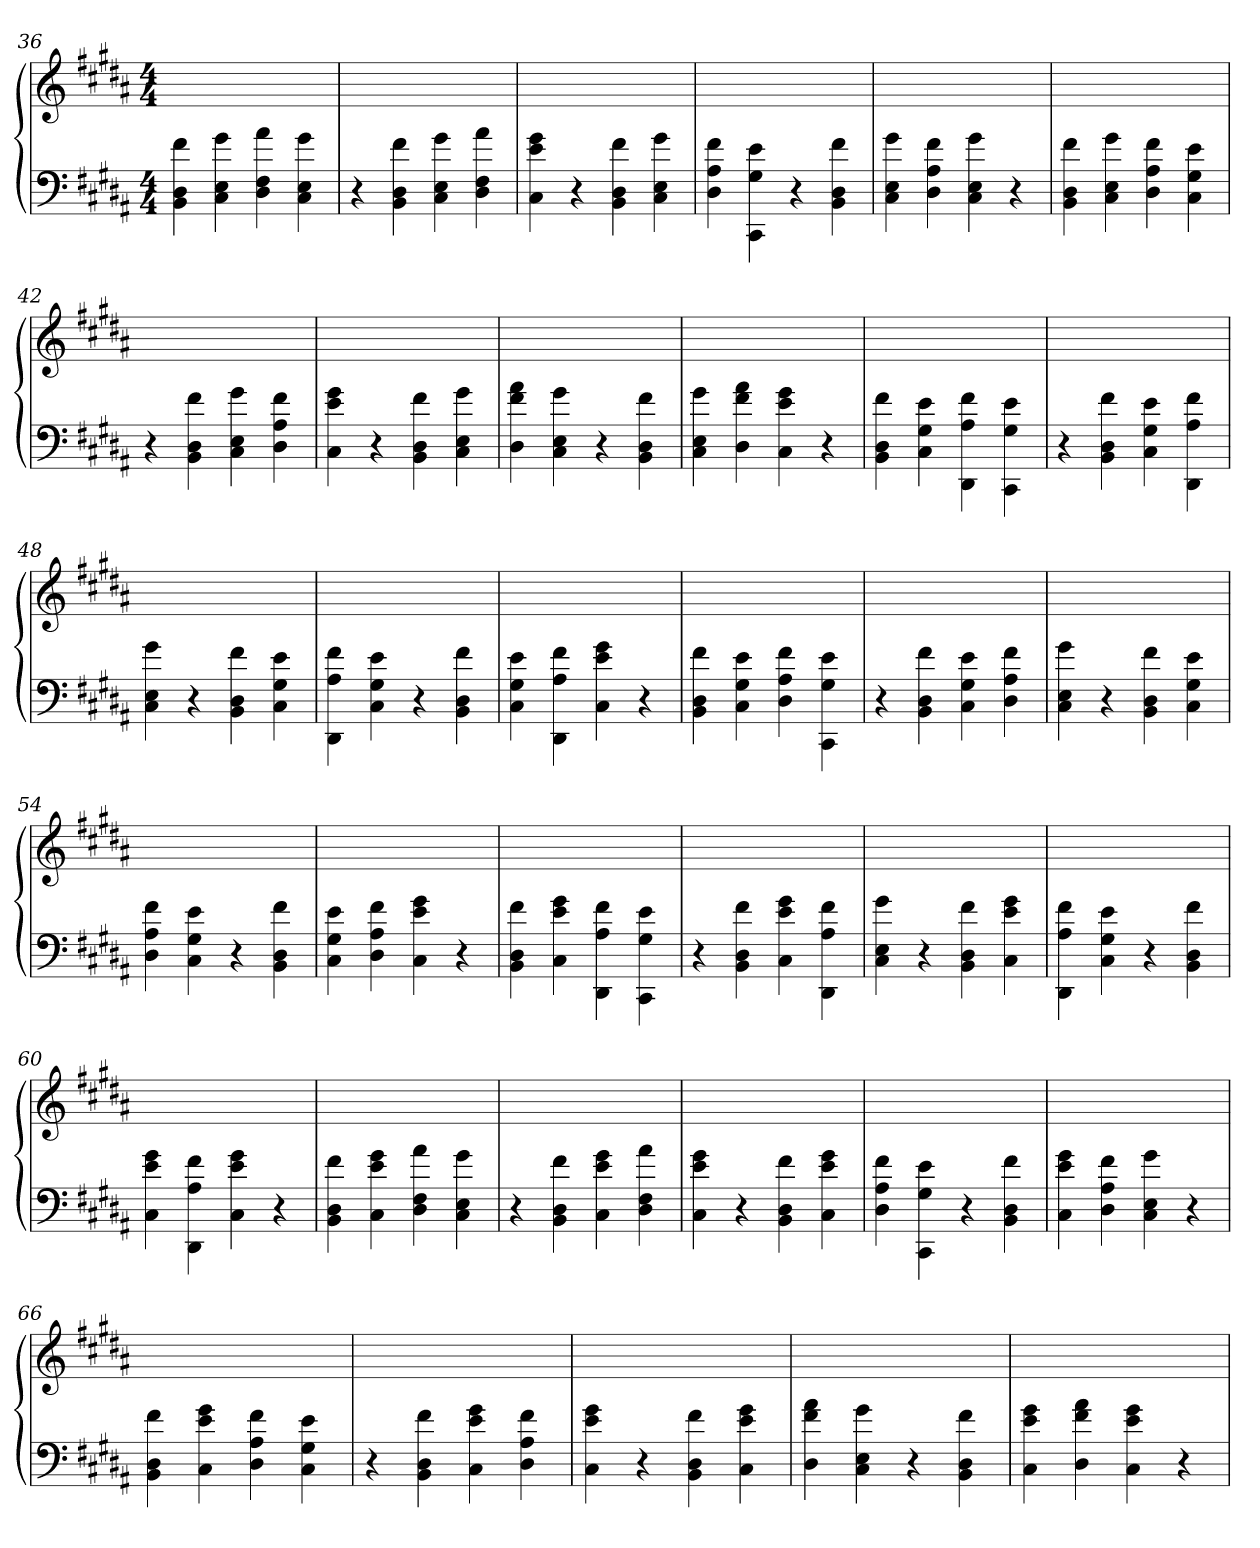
**kern	**kern
*part2	*part1
*staff2	*staff1
*clefF4	*clefG2
*k[f#c#g#d#a#]	*k[f#c#g#d#a#]
*B:	*B:
*M4/4	*M4/4
=36	=36
4BB 4D# 4f#	1ryy
4C# 4E 4g#	.
4D# 4F# 4a#	.
4C# 4E 4g#	.
=37	=37
4r	1ryy
4BB 4D# 4f#	.
4C# 4E 4g#	.
4D# 4F# 4a#	.
=38	=38
4C# 4e 4g#	1ryy
4r	.
4BB 4D# 4f#	.
4C# 4E 4g#	.
=39	=39
4D# 4A# 4f#	1ryy
4CC# 4G# 4e	.
4r	.
4BB 4D# 4f#	.
=40	=40
4C# 4E 4g#	1ryy
4D# 4A# 4f#	.
4C# 4E 4g#	.
4r	.
=41	=41
4BB 4D# 4f#	1ryy
4C# 4E 4g#	.
4D# 4A# 4f#	.
4C# 4G# 4e	.
=42	=42
4r	1ryy
4BB 4D# 4f#	.
4C# 4E 4g#	.
4D# 4A# 4f#	.
=43	=43
4C# 4e 4g#	1ryy
4r	.
4BB 4D# 4f#	.
4C# 4E 4g#	.
=44	=44
4D# 4f# 4a#	1ryy
4C# 4E 4g#	.
4r	.
4BB 4D# 4f#	.
=45	=45
4C# 4E 4g#	1ryy
4D# 4f# 4a#	.
4C# 4e 4g#	.
4r	.
=46	=46
4BB 4D# 4f#	1ryy
4C# 4G# 4e	.
4DD# 4A# 4f#	.
4CC# 4G# 4e	.
=47	=47
4r	1ryy
4BB 4D# 4f#	.
4C# 4G# 4e	.
4DD# 4A# 4f#	.
=48	=48
4C# 4E 4g#	1ryy
4r	.
4BB 4D# 4f#	.
4C# 4G# 4e	.
=49	=49
4DD# 4A# 4f#	1ryy
4C# 4G# 4e	.
4r	.
4BB 4D# 4f#	.
=50	=50
4C# 4G# 4e	1ryy
4DD# 4A# 4f#	.
4C# 4e 4g#	.
4r	.
=51	=51
4BB 4D# 4f#	1ryy
4C# 4G# 4e	.
4D# 4A# 4f#	.
4CC# 4G# 4e	.
=52	=52
4r	1ryy
4BB 4D# 4f#	.
4C# 4G# 4e	.
4D# 4A# 4f#	.
=53	=53
4C# 4E 4g#	1ryy
4r	.
4BB 4D# 4f#	.
4C# 4G# 4e	.
=54	=54
4D# 4A# 4f#	1ryy
4C# 4G# 4e	.
4r	.
4BB 4D# 4f#	.
=55	=55
4C# 4G# 4e	1ryy
4D# 4A# 4f#	.
4C# 4e 4g#	.
4r	.
=56	=56
4BB 4D# 4f#	1ryy
4C# 4e 4g#	.
4DD# 4A# 4f#	.
4CC# 4G# 4e	.
=57	=57
4r	1ryy
4BB 4D# 4f#	.
4C# 4e 4g#	.
4DD# 4A# 4f#	.
=58	=58
4C# 4E 4g#	1ryy
4r	.
4BB 4D# 4f#	.
4C# 4e 4g#	.
=59	=59
4DD# 4A# 4f#	1ryy
4C# 4G# 4e	.
4r	.
4BB 4D# 4f#	.
=60	=60
4C# 4e 4g#	1ryy
4DD# 4A# 4f#	.
4C# 4e 4g#	.
4r	.
=61	=61
4BB 4D# 4f#	1ryy
4C# 4e 4g#	.
4D# 4F# 4a#	.
4C# 4E 4g#	.
=62	=62
4r	1ryy
4BB 4D# 4f#	.
4C# 4e 4g#	.
4D# 4F# 4a#	.
=63	=63
4C# 4e 4g#	1ryy
4r	.
4BB 4D# 4f#	.
4C# 4e 4g#	.
=64	=64
4D# 4A# 4f#	1ryy
4CC# 4G# 4e	.
4r	.
4BB 4D# 4f#	.
=65	=65
4C# 4e 4g#	1ryy
4D# 4A# 4f#	.
4C# 4E 4g#	.
4r	.
=66	=66
4BB 4D# 4f#	1ryy
4C# 4e 4g#	.
4D# 4A# 4f#	.
4C# 4G# 4e	.
=67	=67
4r	1ryy
4BB 4D# 4f#	.
4C# 4e 4g#	.
4D# 4A# 4f#	.
=68	=68
4C# 4e 4g#	1ryy
4r	.
4BB 4D# 4f#	.
4C# 4e 4g#	.
=69	=69
4D# 4f# 4a#	1ryy
4C# 4E 4g#	.
4r	.
4BB 4D# 4f#	.
=70	=70
4C# 4e 4g#	1ryy
4D# 4f# 4a#	.
4C# 4e 4g#	.
4r	.
=	=
*-	*-
